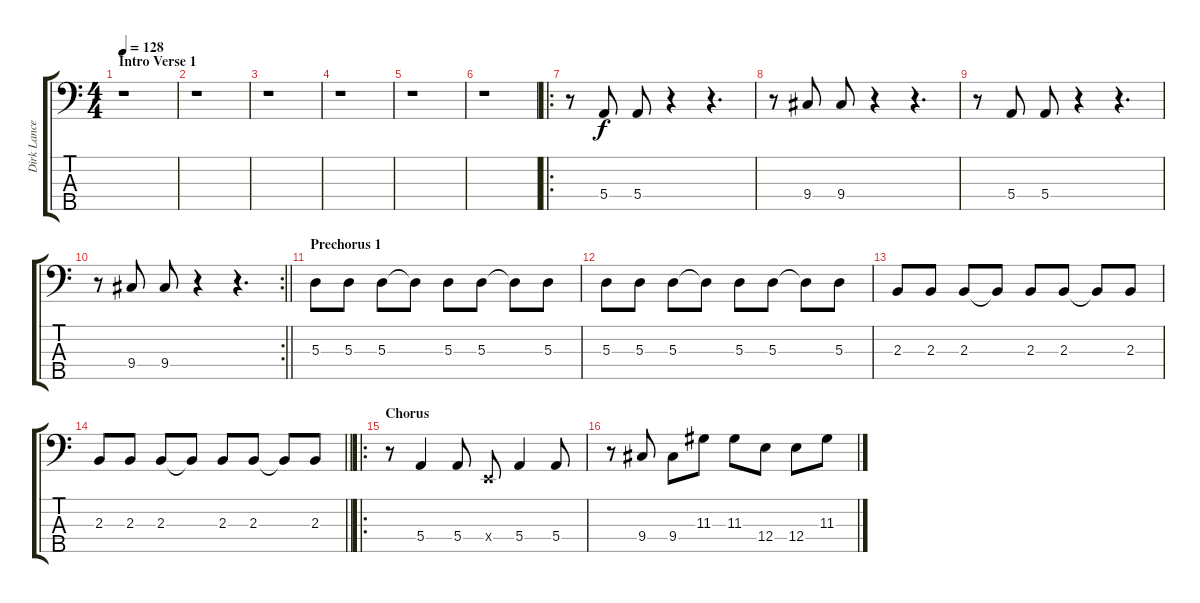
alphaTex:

\track ("Dirk Lance" "Dirk Lance") {instrument electricbassfinger}
\staff {score tabs}
\tuning (G2 D2 A1 E1 B0) {hide}
\ts (4 4)
\section ("" "Intro Verse 1")
\tempo 128
\clef f4
\ks c
r.1{dy f instrument electricbassfinger} |
r.1 |
r.1 |
r.1 |
r.1 |
r.1 |
\ro
r.8 5.4.8 5.4.8 r.4 r.4{d} |
r.8 9.4.8 9.4.8 r.4 r.4{d} |
r.8 5.4.8 5.4.8 r.4 r.4{d} |
\rc 2
\barLineRight lightlight
r.8 9.4.8 9.4.8 r.4 r.4{d} |
\section ("" "Prechorus 1")
5.3.8 5.3.8 5.3.8 5.3{t}.8 5.3.8 5.3.8 5.3{t}.8 5.3.8 |
5.3.8 5.3.8 5.3.8 5.3{t}.8 5.3.8 5.3.8 5.3{t}.8 5.3.8 |
2.3.8 2.3.8 2.3.8 2.3{t}.8 2.3.8 2.3.8 2.3{t}.8 2.3.8 |
\barLineRight lightlight
2.3.8 2.3.8 2.3.8 2.3{t}.8 2.3.8 2.3.8 2.3{t}.8 2.3.8 |
\ro
\section ("" "Chorus")
r.8 5.4.4 5.4.8 0.4{x}.8 5.4.4 5.4.8 |
r.8 9.4.8 9.4.8 11.3.8 11.3.8 12.4.8 12.4.8 11.3.8
